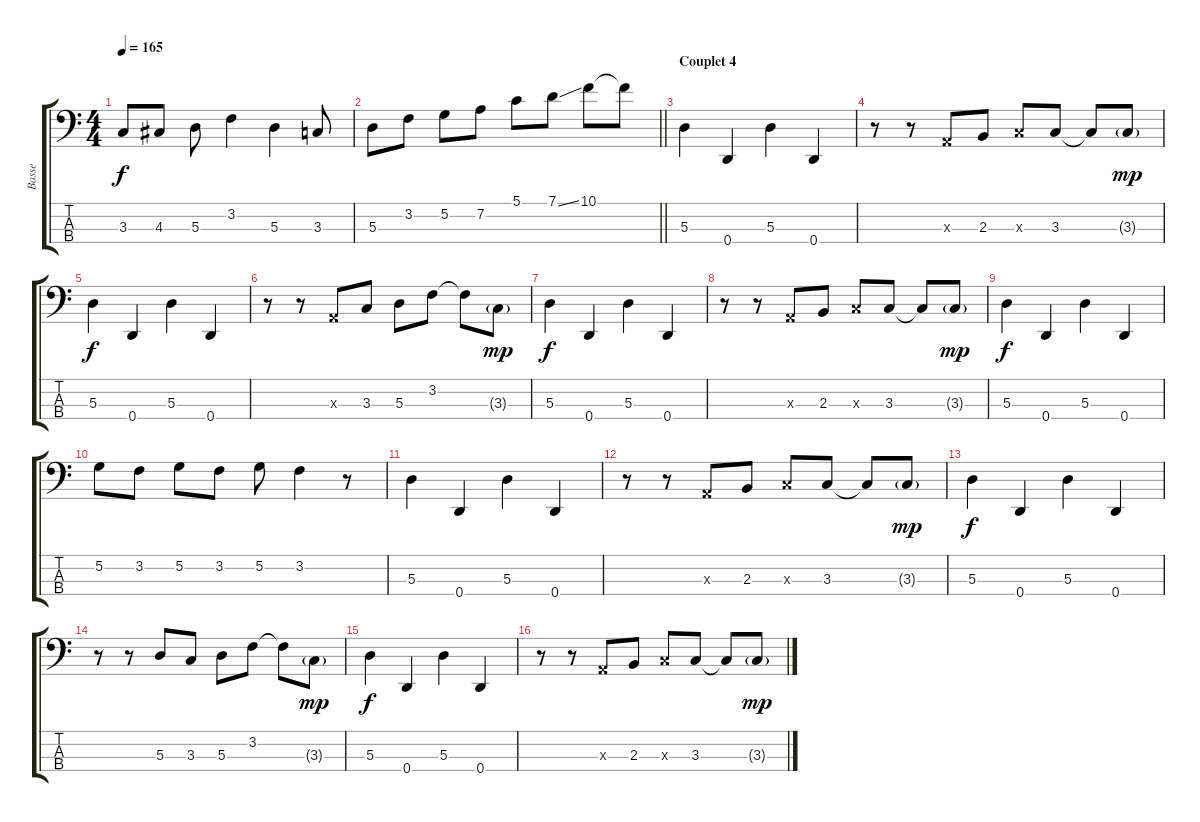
\track ("Basse" "Basse") {instrument electricbassfinger}
\staff {score tabs}
\tuning (G2 D2 A1 D1) {hide}
\ts (4 4)
\tempo 165
\clef f4
\ks c
3.3.8{dy f} 4.3.8 5.3.8 3.2.4 5.3.4 3.3.8 |
\barLineRight lightlight
5.3.8 3.2.8 5.2.8 7.2.8 5.1.8 7.1{ss}.8 10.1.8 10.1{t}.8 |
\section ("" "Couplet 4")
5.3.4 0.4.4 5.3.4 0.4.4 |
r.8 r.8 0.3{x}.8 2.3.8 3.3{x}.8 3.3.8 3.3{t}.8 3.3{g}.8{dy mp} |
5.3.4{dy f} 0.4.4 5.3.4 0.4.4 |
r.8 r.8 0.3{x}.8 3.3.8 5.3.8 3.2.8 3.2{t}.8 3.3{g}.8{dy mp} |
5.3.4{dy f} 0.4.4 5.3.4 0.4.4 |
r.8 r.8 0.3{x}.8 2.3.8 3.3{x}.8 3.3.8 3.3{t}.8 3.3{g}.8{dy mp} |
5.3.4{dy f} 0.4.4 5.3.4 0.4.4 |
5.2.8 3.2.8 5.2.8 3.2.8 5.2.8 3.2.4 r.8 |
5.3.4 0.4.4 5.3.4 0.4.4 |
r.8 r.8 0.3{x}.8 2.3.8 3.3{x}.8 3.3.8 3.3{t}.8 3.3{g}.8{dy mp} |
5.3.4{dy f} 0.4.4 5.3.4 0.4.4 |
r.8 r.8 5.3.8 3.3.8 5.3.8 3.2.8 3.2{t}.8 3.3{g}.8{dy mp} |
5.3.4{dy f} 0.4.4 5.3.4 0.4.4 |
r.8 r.8 0.3{x}.8 2.3.8 3.3{x}.8 3.3.8 3.3{t}.8 3.3{g}.8{dy mp}
